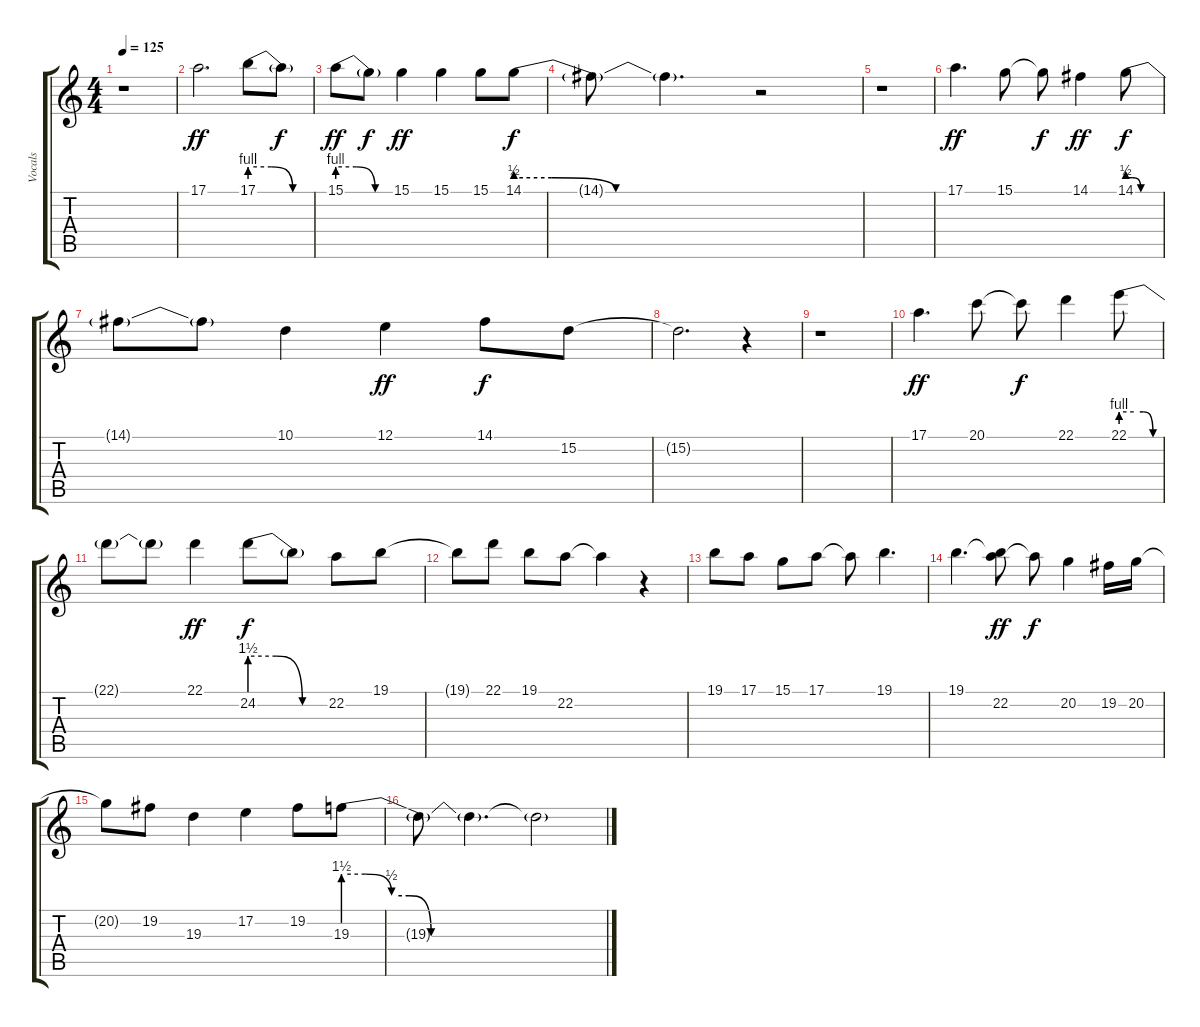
\track ("Vocals" "Vocals") {instrument lead2sawtooth}
\staff {score tabs}
\tuning (E4 B3 G3 D3 A2 E2) {hide}
\ts (4 4)
\tempo 125
\clef g2
\ks c
r.1{dy ff} |
17.1.2{d} 17.1{be (custom 0 4 20 4 40 0 60 0)}.8 17.1{t}.8{dy f} |
15.1{be (custom 0 4 20 4 40 0 60 0)}.8{dy ff} 15.1{t}.8{dy f} 15.1.4{dy ff} 15.1.4 15.1.8 14.1{be (custom 0 2 9 2 25 0 40 0 60 0)}.8{dy f} |
14.1{t}.8 14.1{t}.4{d} r.2 |
r.1 |
17.1.4{d dy ff} 15.1.8 15.1{t}.8{dy f} 14.1.4{dy ff} 14.1{be (custom 0 2 10 2 25 0 40 0 60 0)}.8{dy f} |
14.1{t}.8 14.1{t}.8 10.1.4 12.1.4{dy ff} 14.1.8{dy f} 15.2.8 |
15.2{t}.2{d} r.4 |
r.1 |
17.1.4{d dy ff} 20.1.8 20.1{t}.8{dy f} 22.1.4 22.1{be (custom 0 4 20 4 35 4 50 0 60 0)}.8 |
22.1{t}.8 22.1{t}.8 22.1.4{dy ff} 24.2{be (custom 0 6 20 6 40 0 60 0)}.8{dy f} 24.2{t}.8 22.2.8 19.1.8 |
19.1{t}.8 22.1.8 19.1.8 22.2.8 22.2{t}.4 r.4 |
19.1.8 17.1.8 15.1.8 17.1.8 17.1{t}.8 19.1.4{d} |
19.1.4{d} (19.1{t} 22.2).8{dy ff} 22.2{t}.8{dy f} 20.2.4 19.2.16 20.2.16 |
20.2{t}.8 19.2.8 19.3.4 17.2.4 19.2.8 19.3{be (custom 0 6 5 6 11 2 15 2 20 0 40 0 60 0)}.8 |
19.3{t}.8 19.3{t}.4{d} 19.3{t}.2
